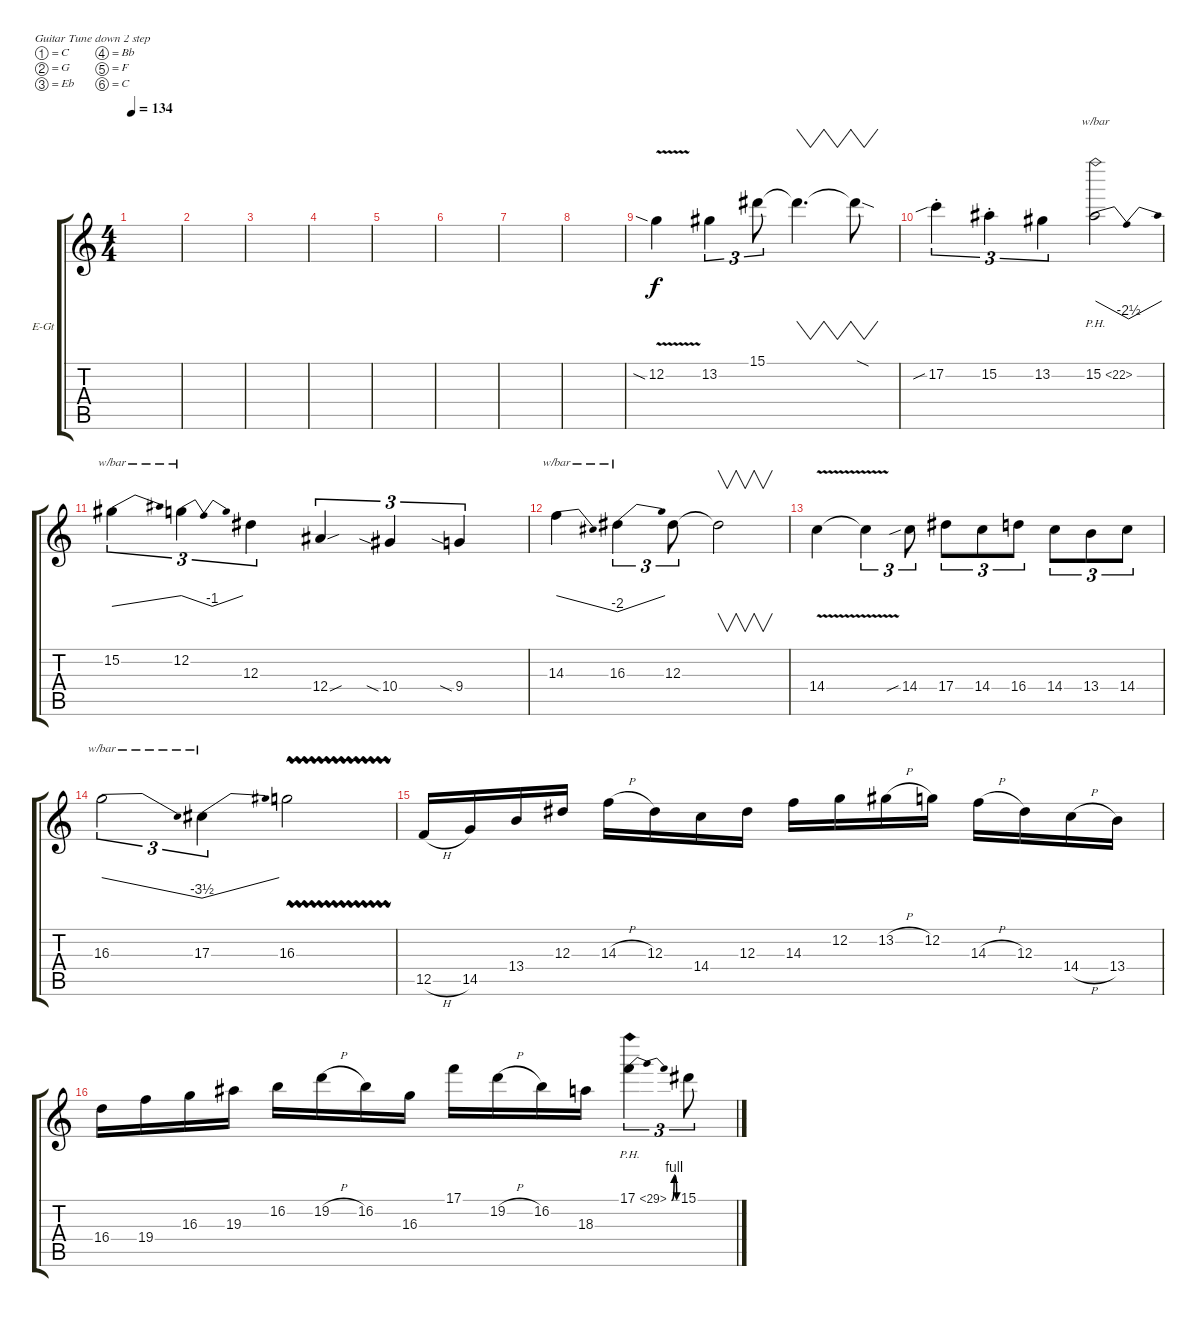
\defaultSystemsLayout 4
\bracketExtendMode groupsimilarinstruments
\firstSystemTrackNameOrientation horizontal
\otherSystemsTrackNameOrientation horizontal
\track ("Leads" "E-Gt") {instrument overdrivenguitar}
\staff {score tabs}
\tuning (C4 G3 Eb3 Bb2 F2 C2)
\ts (4 4)
\tempo 134
\clef g2
\ks c
|
|
|
|
|
|
|
|
12.2{v sia}.4 13.2.4{tu (3 2)} 15.1.8{tu (3 2)} 15.1{t}.4{vw d} 15.1{sod t}.8{vw} |
17.2{sib st}.4{tu (3 2)} 15.2{st}.4{tu (3 2)} 13.2.4{tu (3 2)} 15.2{ph 7}.2{tbe (dip default 21 0 55.8 -10 57 -10 59.4 0)} |
15.2.4{tu (3 2) tbe (dive default 0 -4 16.2 0)} 12.2.4{tu (3 2) tbe (dip default 0 0 0.6 -4 1.2 -4 15 0)} 12.3.4{tu (3 2)} 12.4{sou}.4{tu (3 2)} 10.4{sia}.4{tu (3 2)} 9.4{sia}.4{tu (3 2)} |
14.3.4{tbe (dive default 28.799999999999997 0 58.8 -8)} 16.3.4{tu (3 2) tbe (dive default 0 -8 16.2 0)} 12.3.8{tu (3 2)} 12.3{t}.2{v} |
14.4{v}.4 14.4{t}.4{tu (3 2)} 14.4{sib}.8{tu (3 2)} 17.4.8{tu (3 2)} 14.4.8{tu (3 2)} 16.4.8{tu (3 2)} 14.4.8{tu (3 2)} 13.4.8{tu (3 2)} 14.4.8{tu (3 2)} |
16.3.2{tu (3 2) tbe (dive default 29.4 0 57.599999999999994 -14)} 17.3.4{tu (3 2) tbe (dive default 0 -14 6.6 0)} 16.3{vw}.2 |
12.5{h}.16 14.5.16 13.4.16 12.3.16 14.3{h}.16 12.3.16 14.4.16 12.3.16 14.3.16 12.2.16 13.2{h}.16 12.2.16 14.3{h}.16 12.3.16 14.4{h}.16 13.4.16 |
16.4.16 19.4.16 16.3.16 19.3.16 16.2.16 19.2{h}.16 16.2.16 16.3.16 17.1.16 19.2{h}.16 16.2.16 18.3.16 17.1{be (bendrelease 0 0 10.2 4 28.799999999999997 4 40.8 0) ph 12}.4{tu (3 2)} 15.1.8{tu (3 2)}
